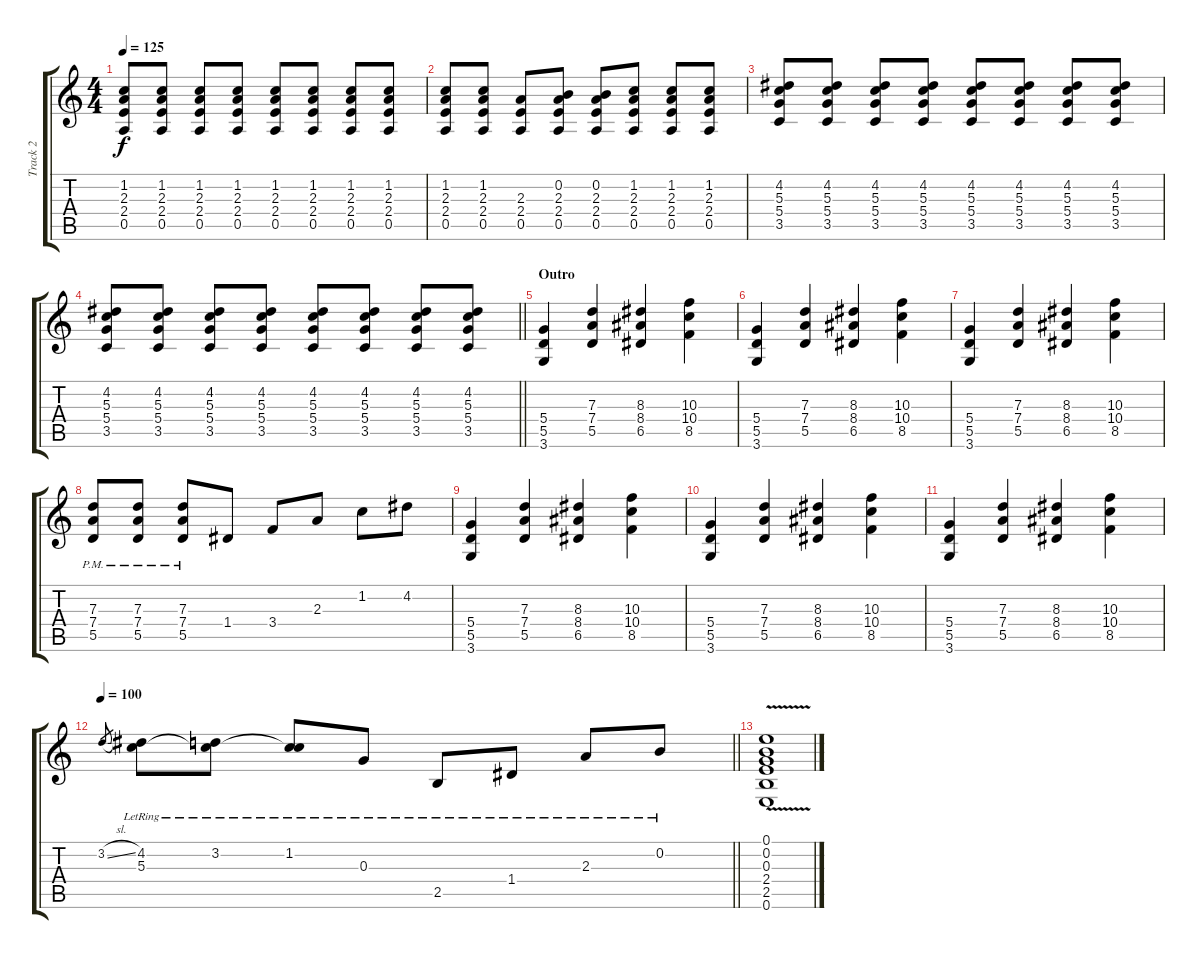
\track ("Track 2" "Track 2") {instrument overdrivenguitar}
\staff {score tabs}
\tuning (E4 B3 G3 D3 A2 E2) {hide}
\ts (4 4)
\tempo 125
\clef g2
\ks c
(1.2 2.3 2.4 0.5).8{dy f} (1.2 2.3 2.4 0.5).8 (1.2 2.3 2.4 0.5).8 (1.2 2.3 2.4 0.5).8 (1.2 2.3 2.4 0.5).8 (1.2 2.3 2.4 0.5).8 (1.2 2.3 2.4 0.5).8 (1.2 2.3 2.4 0.5).8 |
(1.2 2.3 2.4 0.5).8 (1.2 2.3 2.4 0.5).8 (2.3 2.4 0.5).8 (0.2 2.3 2.4 0.5).8 (0.2 2.3 2.4 0.5).8 (1.2 2.3 2.4 0.5).8 (1.2 2.3 2.4 0.5).8 (1.2 2.3 2.4 0.5).8 |
(4.2 5.3 5.4 3.5).8 (4.2 5.3 5.4 3.5).8 (4.2 5.3 5.4 3.5).8 (4.2 5.3 5.4 3.5).8 (4.2 5.3 5.4 3.5).8 (4.2 5.3 5.4 3.5).8 (4.2 5.3 5.4 3.5).8 (4.2 5.3 5.4 3.5).8 |
\barLineRight lightlight
(4.2 5.3 5.4 3.5).8 (4.2 5.3 5.4 3.5).8 (4.2 5.3 5.4 3.5).8 (4.2 5.3 5.4 3.5).8 (4.2 5.3 5.4 3.5).8 (4.2 5.3 5.4 3.5).8 (4.2 5.3 5.4 3.5).8 (4.2 5.3 5.4 3.5).8 |
\section ("" "Outro")
(5.4 5.5 3.6).4 (7.3 7.4 5.5).4 (8.3 8.4 6.5).4 (10.3 10.4 8.5).4 |
(5.4 5.5 3.6).4 (7.3 7.4 5.5).4 (8.3 8.4 6.5).4 (10.3 10.4 8.5).4 |
(5.4 5.5 3.6).4 (7.3 7.4 5.5).4 (8.3 8.4 6.5).4 (10.3 10.4 8.5).4 |
(7.3{pm} 7.4{pm} 5.5{pm}).8 (7.3{pm} 7.4{pm} 5.5{pm}).8 (7.3{pm} 7.4{pm} 5.5{pm}).8 1.4.8 3.4.8 2.3.8 1.2.8 4.2.8 |
(5.4 5.5 3.6).4 (7.3 7.4 5.5).4 (8.3 8.4 6.5).4 (10.3 10.4 8.5).4 |
(5.4 5.5 3.6).4 (7.3 7.4 5.5).4 (8.3 8.4 6.5).4 (10.3 10.4 8.5).4 |
(5.4 5.5 3.6).4 (7.3 7.4 5.5).4 (8.3 8.4 6.5).4 (10.3 10.4 8.5).4 |
\tempo 100
\barLineRight lightlight
3.2{sl}.8{gr} (4.2{lr} 5.3).8 (3.2{lr} 5.3{t}).8 (1.2{lr} 5.3{t}).8 0.3{lr}.8 2.5{lr}.8 1.4{lr}.8 2.3{lr}.8 0.2{lr}.8 |
(0.1 0.2 0.3{v} 2.4{v} 2.5{v} 0.6{v}).1
